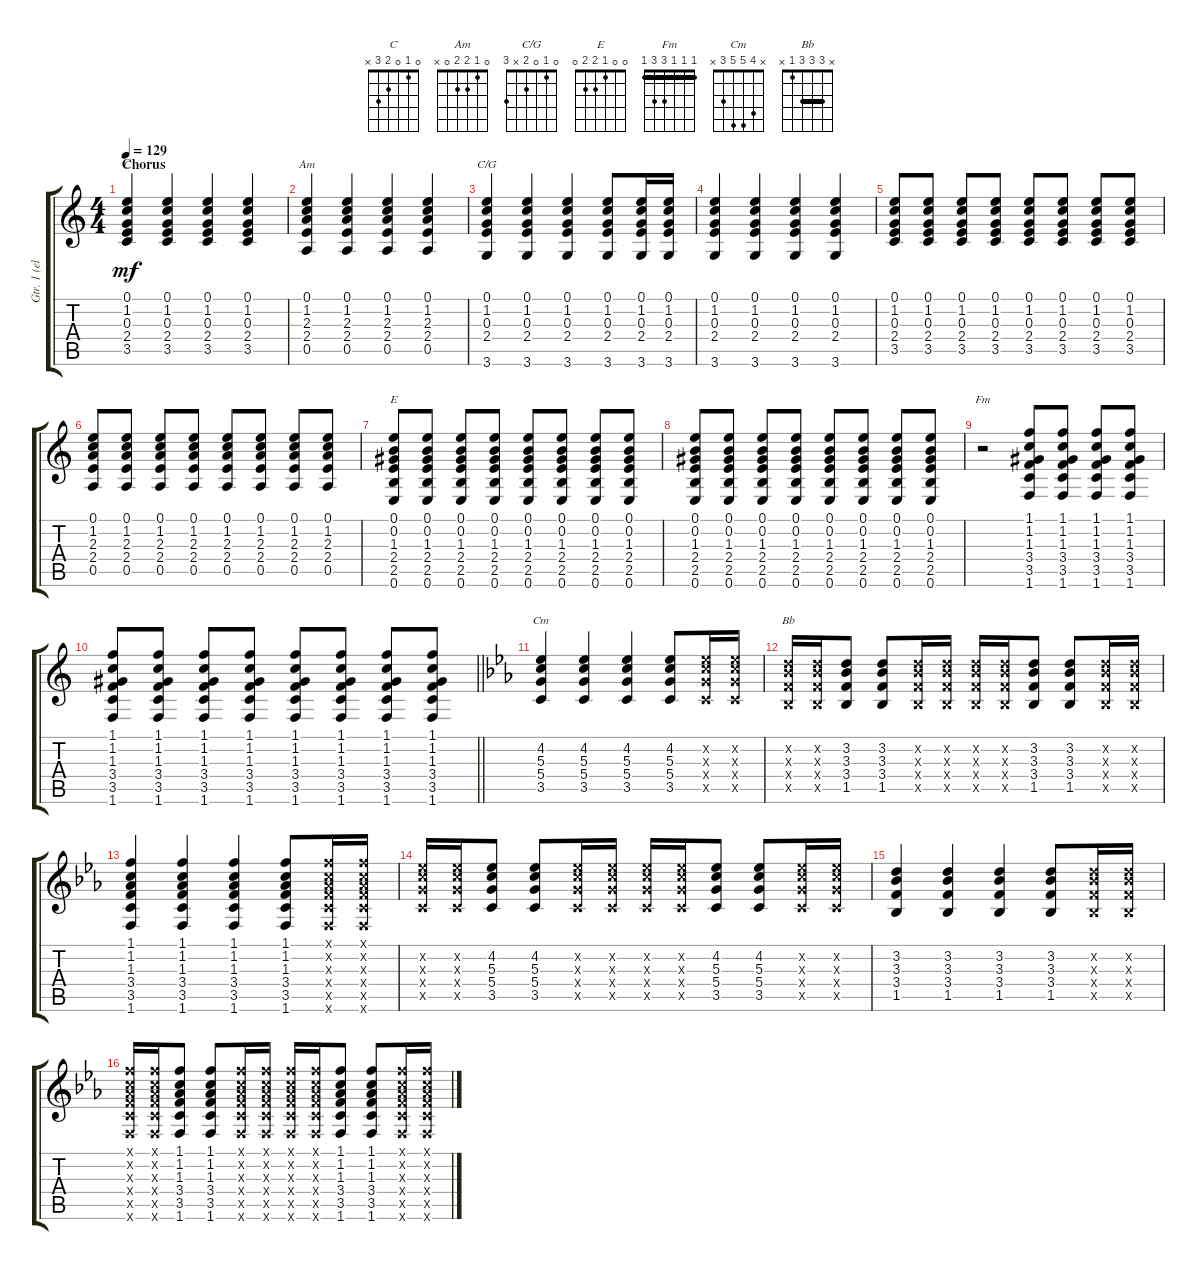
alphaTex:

\track ("Gtr. 1 (elec.)" "Gtr. 1 (el") {instrument overdrivenguitar}
\staff {score tabs}
\tuning (E4 B3 G3 D3 A2 E2) {hide}
\chord ("C" 0 1 0 2 3 x)
\chord ("Am" 0 1 2 2 0 x)
\chord ("C/G" 0 1 0 2 x 3)
\chord ("E" 0 0 1 2 2 0)
\chord ("Fm" 1 1 1 3 3 1) {barre 1}
\chord ("Cm" x 4 5 5 3 x)
\chord ("Bb" x 3 3 3 1 x) {barre 3}
\ts (4 4)
\section ("" "Chorus")
\tempo 129
\clef g2
\ks c
(0.1 1.2 0.3 2.4 3.5).4{ch "C" dy mf} (0.1 1.2 0.3 2.4 3.5).4 (0.1 1.2 0.3 2.4 3.5).4 (0.1 1.2 0.3 2.4 3.5).4 |
(0.1 1.2 2.3 2.4 0.5).4{ch "Am"} (0.1 1.2 2.3 2.4 0.5).4 (0.1 1.2 2.3 2.4 0.5).4 (0.1 1.2 2.3 2.4 0.5).4 |
(0.1 1.2 0.3 2.4 3.6).4{ch "C/G"} (0.1 1.2 0.3 2.4 3.6).4 (0.1 1.2 0.3 2.4 3.6).4 (0.1 1.2 0.3 2.4 3.6).8 (0.1 1.2 0.3 2.4 3.6).16 (0.1 1.2 0.3 2.4 3.6).16 |
(0.1 1.2 0.3 2.4 3.6).4 (0.1 1.2 0.3 2.4 3.6).4 (0.1 1.2 0.3 2.4 3.6).4 (0.1 1.2 0.3 2.4 3.6).4 |
(0.1 1.2 0.3 2.4 3.5).8 (0.1 1.2 0.3 2.4 3.5).8 (0.1 1.2 0.3 2.4 3.5).8 (0.1 1.2 0.3 2.4 3.5).8 (0.1 1.2 0.3 2.4 3.5).8 (0.1 1.2 0.3 2.4 3.5).8 (0.1 1.2 0.3 2.4 3.5).8 (0.1 1.2 0.3 2.4 3.5).8 |
(0.1 1.2 2.3 2.4 0.5).8 (0.1 1.2 2.3 2.4 0.5).8 (0.1 1.2 2.3 2.4 0.5).8 (0.1 1.2 2.3 2.4 0.5).8 (0.1 1.2 2.3 2.4 0.5).8 (0.1 1.2 2.3 2.4 0.5).8 (0.1 1.2 2.3 2.4 0.5).8 (0.1 1.2 2.3 2.4 0.5).8 |
(0.1 0.2 1.3 2.4 2.5 0.6).8{ch "E"} (0.1 0.2 1.3 2.4 2.5 0.6).8 (0.1 0.2 1.3 2.4 2.5 0.6).8 (0.1 0.2 1.3 2.4 2.5 0.6).8 (0.1 0.2 1.3 2.4 2.5 0.6).8 (0.1 0.2 1.3 2.4 2.5 0.6).8 (0.1 0.2 1.3 2.4 2.5 0.6).8 (0.1 0.2 1.3 2.4 2.5 0.6).8 |
(0.1 0.2 1.3 2.4 2.5 0.6).8 (0.1 0.2 1.3 2.4 2.5 0.6).8 (0.1 0.2 1.3 2.4 2.5 0.6).8 (0.1 0.2 1.3 2.4 2.5 0.6).8 (0.1 0.2 1.3 2.4 2.5 0.6).8 (0.1 0.2 1.3 2.4 2.5 0.6).8 (0.1 0.2 1.3 2.4 2.5 0.6).8 (0.1 0.2 1.3 2.4 2.5 0.6).8 |
r.2{ch "Fm" volume 0} (1.1 1.2 1.3 3.4 3.5 1.6).8{volume 11} (1.1 1.2 1.3 3.4 3.5 1.6).8 (1.1 1.2 1.3 3.4 3.5 1.6).8 (1.1 1.2 1.3 3.4 3.5 1.6).8 |
\barLineRight lightlight
(1.1 1.2 1.3 3.4 3.5 1.6).8 (1.1 1.2 1.3 3.4 3.5 1.6).8 (1.1 1.2 1.3 3.4 3.5 1.6).8 (1.1 1.2 1.3 3.4 3.5 1.6).8 (1.1 1.2 1.3 3.4 3.5 1.6).8 (1.1 1.2 1.3 3.4 3.5 1.6).8 (1.1 1.2 1.3 3.4 3.5 1.6).8 (1.1 1.2 1.3 3.4 3.5 1.6).8 |
\section ("" "")
\ks eb
(4.2 5.3 5.4 3.5).4{ch "Cm"} (4.2 5.3 5.4 3.5).4 (4.2 5.3 5.4 3.5).4 (4.2 5.3 5.4 3.5).8 (4.2{x} 5.3{x} 5.4{x} 3.5{x}).16 (4.2{x} 5.3{x} 5.4{x} 3.5{x}).16 |
(3.2{x} 3.3{x} 3.4{x} 1.5{x}).16{ch "Bb"} (3.2{x} 3.3{x} 3.4{x} 1.5{x}).16 (3.2 3.3 3.4 1.5).8 (3.2 3.3 3.4 1.5).8 (3.2{x} 3.3{x} 3.4{x} 1.5{x}).16 (3.2{x} 3.3{x} 3.4{x} 1.5{x}).16 (3.2{x} 3.3{x} 3.4{x} 1.5{x}).16 (3.2{x} 3.3{x} 3.4{x} 1.5{x}).16 (3.2 3.3 3.4 1.5).8 (3.2 3.3 3.4 1.5).8 (3.2{x} 3.3{x} 3.4{x} 1.5{x}).16 (3.2{x} 3.3{x} 3.4{x} 1.5{x}).16 |
(1.1 1.2 1.3 3.4 3.5 1.6).4 (1.1 1.2 1.3 3.4 3.5 1.6).4 (1.1 1.2 1.3 3.4 3.5 1.6).4 (1.1 1.2 1.3 3.4 3.5 1.6).8 (1.1{x} 1.2{x} 1.3{x} 3.4{x} 3.5{x} 1.6{x}).16 (1.1{x} 1.2{x} 1.3{x} 3.4{x} 3.5{x} 1.6{x}).16 |
(4.2{x} 5.3{x} 5.4{x} 3.5{x}).16 (4.2{x} 5.3{x} 5.4{x} 3.5{x}).16 (4.2 5.3 5.4 3.5).8 (4.2 5.3 5.4 3.5).8 (4.2{x} 5.3{x} 5.4{x} 3.5{x}).16 (4.2{x} 5.3{x} 5.4{x} 3.5{x}).16 (4.2{x} 5.3{x} 5.4{x} 3.5{x}).16 (4.2{x} 5.3{x} 5.4{x} 3.5{x}).16 (4.2 5.3 5.4 3.5).8 (4.2 5.3 5.4 3.5).8 (4.2{x} 5.3{x} 5.4{x} 3.5{x}).16 (4.2{x} 5.3{x} 5.4{x} 3.5{x}).16 |
(3.2 3.3 3.4 1.5).4 (3.2 3.3 3.4 1.5).4 (3.2 3.3 3.4 1.5).4 (3.2 3.3 3.4 1.5).8 (3.2{x} 3.3{x} 3.4{x} 1.5{x}).16 (3.2{x} 3.3{x} 3.4{x} 1.5{x}).16 |
(1.1{x} 1.2{x} 1.3{x} 3.4{x} 3.5{x} 1.6{x}).16 (1.1{x} 1.2{x} 1.3{x} 3.4{x} 3.5{x} 1.6{x}).16 (1.1 1.2 1.3 3.4 3.5 1.6).8 (1.1 1.2 1.3 3.4 3.5 1.6).8 (1.1{x} 1.2{x} 1.3{x} 3.4{x} 3.5{x} 1.6{x}).16 (1.1{x} 1.2{x} 1.3{x} 3.4{x} 3.5{x} 1.6{x}).16 (1.1{x} 1.2{x} 1.3{x} 3.4{x} 3.5{x} 1.6{x}).16 (1.1{x} 1.2{x} 1.3{x} 3.4{x} 3.5{x} 1.6{x}).16 (1.1 1.2 1.3 3.4 3.5 1.6).8 (1.1 1.2 1.3 3.4 3.5 1.6).8 (1.1{x} 1.2{x} 1.3{x} 3.4{x} 3.5{x} 1.6{x}).16 (1.1{x} 1.2{x} 1.3{x} 3.4{x} 3.5{x} 1.6{x}).16
